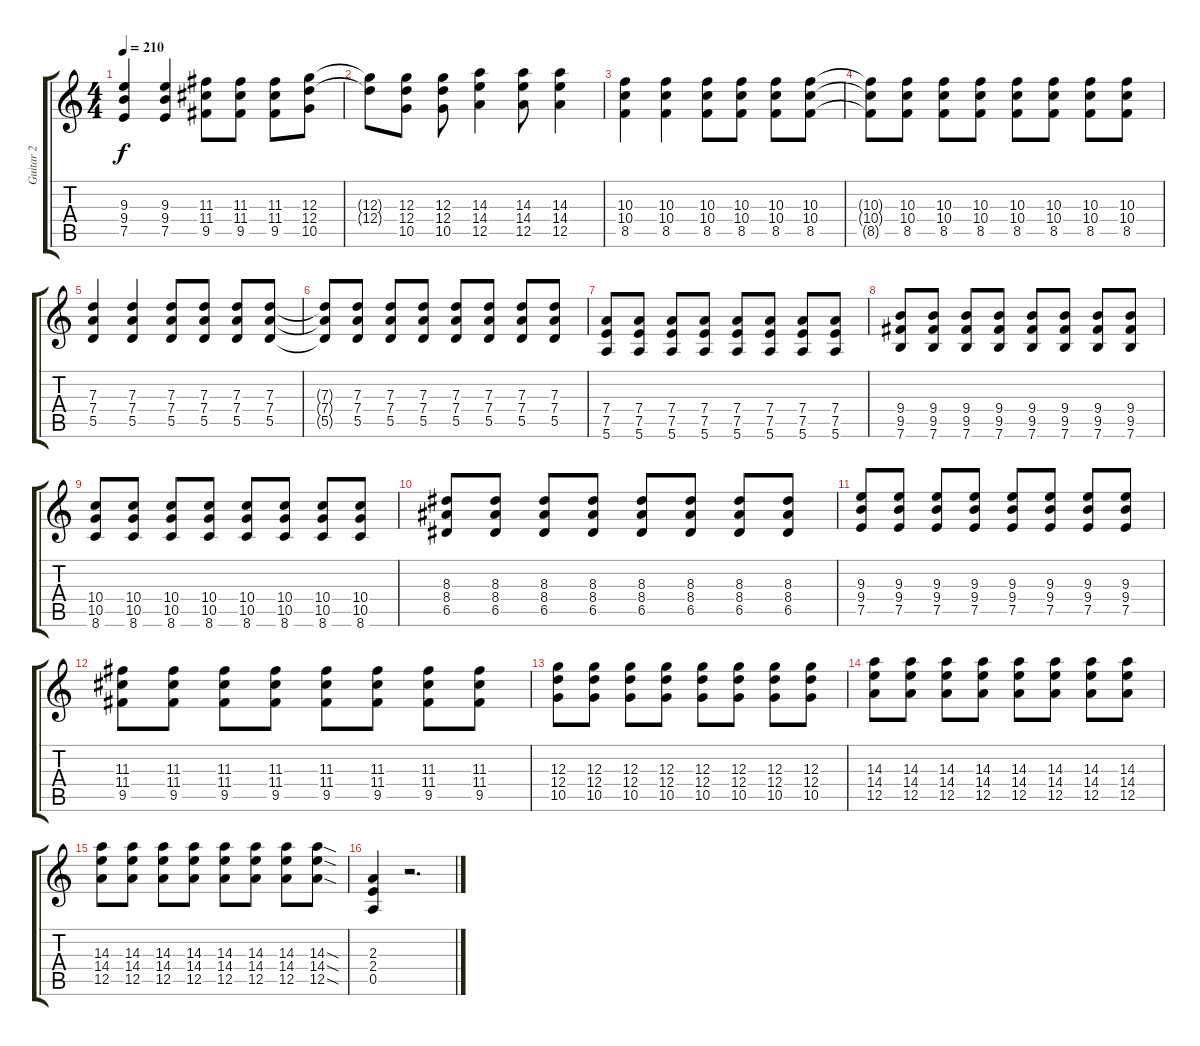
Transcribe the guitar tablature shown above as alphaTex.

\track ("Guitar 2" "Guitar 2") {instrument distortionguitar}
\staff {score tabs}
\tuning (E4 B3 G3 D3 A2 E2) {hide}
\ts (4 4)
\tempo 210
\clef g2
\ks c
(9.3 9.4 7.5).4{dy f} (9.3 9.4 7.5).4 (11.3 11.4 9.5).8 (11.3 11.4 9.5).8 (11.3 11.4 9.5).8 (12.3 12.4 10.5).8 |
(12.3{t} 12.4{t}).8 (12.3 12.4 10.5).8 (12.3 12.4 10.5).8 (14.3 14.4 12.5).4 (14.3 14.4 12.5).8 (14.3 14.4 12.5).4 |
(10.3 10.4 8.5).4 (10.3 10.4 8.5).4 (10.3 10.4 8.5).8 (10.3 10.4 8.5).8 (10.3 10.4 8.5).8 (10.3 10.4 8.5).8 |
(10.3{t} 10.4{t} 8.5{t}).8 (10.3 10.4 8.5).8 (10.3 10.4 8.5).8 (10.3 10.4 8.5).8 (10.3 10.4 8.5).8 (10.3 10.4 8.5).8 (10.3 10.4 8.5).8 (10.3 10.4 8.5).8 |
(7.3 7.4 5.5).4 (7.3 7.4 5.5).4 (7.3 7.4 5.5).8 (7.3 7.4 5.5).8 (7.3 7.4 5.5).8 (7.3 7.4 5.5).8 |
(7.3{t} 7.4{t} 5.5{t}).8 (7.3 7.4 5.5).8 (7.3 7.4 5.5).8 (7.3 7.4 5.5).8 (7.3 7.4 5.5).8 (7.3 7.4 5.5).8 (7.3 7.4 5.5).8 (7.3 7.4 5.5).8 |
(7.4 7.5 5.6).8 (7.4 7.5 5.6).8 (7.4 7.5 5.6).8 (7.4 7.5 5.6).8 (7.4 7.5 5.6).8 (7.4 7.5 5.6).8 (7.4 7.5 5.6).8 (7.4 7.5 5.6).8 |
(9.4 9.5 7.6).8 (9.4 9.5 7.6).8 (9.4 9.5 7.6).8 (9.4 9.5 7.6).8 (9.4 9.5 7.6).8 (9.4 9.5 7.6).8 (9.4 9.5 7.6).8 (9.4 9.5 7.6).8 |
(10.4 10.5 8.6).8 (10.4 10.5 8.6).8 (10.4 10.5 8.6).8 (10.4 10.5 8.6).8 (10.4 10.5 8.6).8 (10.4 10.5 8.6).8 (10.4 10.5 8.6).8 (10.4 10.5 8.6).8 |
(8.3 8.4 6.5).8 (8.3 8.4 6.5).8 (8.3 8.4 6.5).8 (8.3 8.4 6.5).8 (8.3 8.4 6.5).8 (8.3 8.4 6.5).8 (8.3 8.4 6.5).8 (8.3 8.4 6.5).8 |
(9.3 9.4 7.5).8 (9.3 9.4 7.5).8 (9.3 9.4 7.5).8 (9.3 9.4 7.5).8 (9.3 9.4 7.5).8 (9.3 9.4 7.5).8 (9.3 9.4 7.5).8 (9.3 9.4 7.5).8 |
(11.3 11.4 9.5).8 (11.3 11.4 9.5).8 (11.3 11.4 9.5).8 (11.3 11.4 9.5).8 (11.3 11.4 9.5).8 (11.3 11.4 9.5).8 (11.3 11.4 9.5).8 (11.3 11.4 9.5).8 |
(12.3 12.4 10.5).8 (12.3 12.4 10.5).8 (12.3 12.4 10.5).8 (12.3 12.4 10.5).8 (12.3 12.4 10.5).8 (12.3 12.4 10.5).8 (12.3 12.4 10.5).8 (12.3 12.4 10.5).8 |
(14.3 14.4 12.5).8 (14.3 14.4 12.5).8 (14.3 14.4 12.5).8 (14.3 14.4 12.5).8 (14.3 14.4 12.5).8 (14.3 14.4 12.5).8 (14.3 14.4 12.5).8 (14.3 14.4 12.5).8 |
(14.3 14.4 12.5).8 (14.3 14.4 12.5).8 (14.3 14.4 12.5).8 (14.3 14.4 12.5).8 (14.3 14.4 12.5).8 (14.3 14.4 12.5).8 (14.3 14.4 12.5).8 (14.3{sod} 14.4{sod} 12.5{sod}).8 |
(2.3 2.4 0.5).4 r.2{d}
